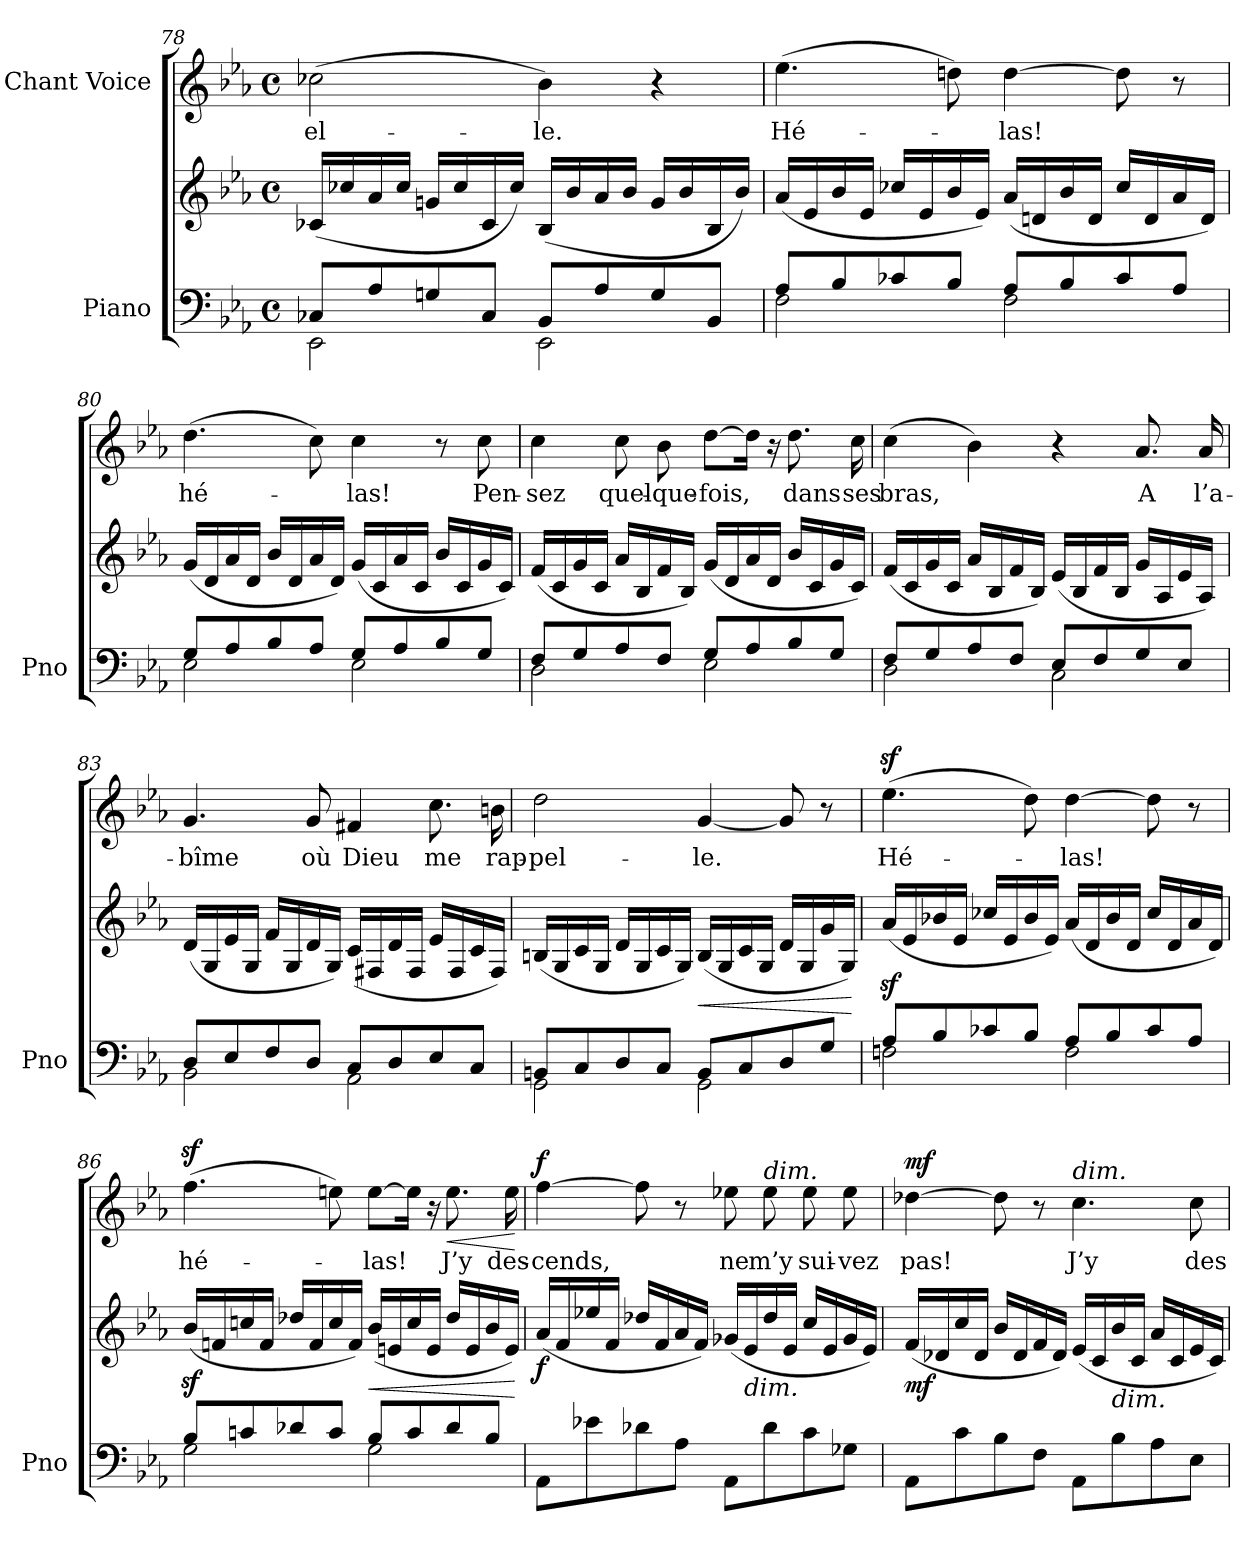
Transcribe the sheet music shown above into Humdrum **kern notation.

**kern	**kern	**dynam	**kern	**text	**dynam
*part2	*part2	*part2	*part1	*part1	*part1
*staff3	*staff2	*staff2/3	*staff1	*staff1	*staff1
*I"Piano	*	*	*I"Chant Voice	*	*
*I'Pno	*	*	*	*	*
*clefF4	*clefG2	*	*clefG2	*	*
*k[b-e-a-]	*k[b-e-a-]	*	*k[b-e-a-]	*	*
*M4/4	*M4/4	*	*M4/4	*	*
*met(c)	*met(c)	*	*met(c)	*	*
=78	=78	=78	=78	=78	=78
*^	*	*	*	*	*
!	!	!	!	!	!LO:LY:b	!
8C-X/L	2EE-\	(<16c-X/LL	.	(>2cc-X\	el-	.
.	.	16cc-X/	.	.	.	.
8A-/	.	16a-/	.	.	.	.
.	.	16cc-/JJ	.	.	.	.
8Gn/	.	16gn/LL	.	.	.	.
.	.	16cc-/	.	.	.	.
8C-/J	.	16c-/	.	.	.	.
.	.	16cc-/JJ)	.	.	.	.
!	!	!	!	!	!LO:LY:b	!
8BB-/L	2EE-\	(<16B-/LL	.	4b-\)	-le.	.
.	.	16b-/	.	.	.	.
8A-/	.	16a-/	.	.	.	.
.	.	16b-/JJ	.	.	.	.
8G/	.	16g/LL	.	4r	.	.
.	.	16b-/	.	.	.	.
8BB-/J	.	16B-/	.	.	.	.
.	.	16b-/JJ)	.	.	.	.
!!LO:LB:g=z
=79	=79	=79	=79	=79	=79	=79
!	!	!	!LO:DY:a	!	!LO:LY:b	!
!	!	!	!LO:DY:n=1:a	!	!	!LO:DY:a
!	!	!	!	!	!	!LO:DY:n=1:a
8A-/L	2F\	(<16a-/LL	other-dynamics pp	(>4.ee-\	Hé-	other-dynamics pp
.	.	16e-/	.	.	.	.
8B-/	.	16b-/	.	.	.	.
.	.	16e-/JJ	.	.	.	.
8c-X/	.	16cc-X/LL	.	.	.	.
.	.	16e-/	.	.	.	.
8B-/J	.	16b-/	.	8ddn\)	.	.
.	.	16e-/JJ)	.	.	.	.
!	!	!	!	!	!LO:LY:b	!
8A-/L	2F\	(<16a-/LL	.	[4dd\	-las!	.
.	.	16dn/	.	.	.	.
8B-/	.	16b-/	.	.	.	.
.	.	16d/JJ	.	.	.	.
8c-/	.	16cc-/LL	.	8dd\]	.	.
.	.	16d/	.	.	.	.
8A-/J	.	16a-/	.	8r	.	.
.	.	16d/JJ)	.	.	.	.
=80	=80	=80	=80	=80	=80	=80
!	!	!	!	!	!LO:LY:b	!
8G/L	2E-\	(<16g/LL	.	(>4.dd\	hé-	.
.	.	16d/	.	.	.	.
8A-/	.	16a-/	.	.	.	.
.	.	16d/JJ	.	.	.	.
8B-/	.	16b-/LL	.	.	.	.
.	.	16d/	.	.	.	.
8A-/J	.	16a-/	.	8cc\)	.	.
.	.	16d/JJ)	.	.	.	.
!	!	!	!	!	!LO:LY:b	!
8G/L	2E-\	(<16g/LL	.	4cc\	-las!	.
.	.	16c/	.	.	.	.
8A-/	.	16a-/	.	.	.	.
.	.	16c/JJ	.	.	.	.
8B-/	.	16b-/LL	.	8r	.	.
.	.	16c/	.	.	.	.
!	!	!	!	!	!LO:LY:b	!
8G/J	.	16g/	.	8cc\	Pen-	.
.	.	16c/JJ)	.	.	.	.
=81	=81	=81	=81	=81	=81	=81
!	!	!	!	!	!LO:LY:b	!
8F/L	2D\	(<16f/LL	.	4cc\	-sez	.
.	.	16c/	.	.	.	.
8G/	.	16g/	.	.	.	.
.	.	16c/JJ	.	.	.	.
!	!	!	!	!	!LO:LY:b	!
8A-/	.	16a-/LL	.	8cc\	quel-	.
.	.	16B-/	.	.	.	.
!	!	!	!	!	!LO:LY:b	!
8F/J	.	16f/	.	8b-\	-que-	.
.	.	16B-/JJ)	.	.	.	.
!	!	!	!	!	!LO:LY:b	!
8G/L	2E-\	(<16g/LL	.	[8dd\L	-fois,	.
.	.	16d/	.	.	.	.
8A-/	.	16a-/	.	16dd\Jk]	.	.
.	.	16d/JJ	.	16r	.	.
!	!	!	!	!	!LO:LY:b	!
8B-/	.	16b-/LL	.	8.dd\	dans	.
.	.	16c/	.	.	.	.
8G/J	.	16g/	.	.	.	.
!	!	!	!	!	!LO:LY:b	!
.	.	16c/JJ)	.	16cc\	ses	.
!!LO:LB:g=z
=82	=82	=82	=82	=82	=82	=82
!	!	!	!	!	!LO:LY:b	!
8F/L	2D\	(<16f/LL	.	(>4cc\	bras,	.
.	.	16c/	.	.	.	.
8G/	.	16g/	.	.	.	.
.	.	16c/JJ	.	.	.	.
8A-/	.	16a-/LL	.	4b-\)	.	.
.	.	16B-/	.	.	.	.
8F/J	.	16f/	.	.	.	.
.	.	16B-/JJ)	.	.	.	.
8E-/L	2C\	(<16e-/LL	.	4r	.	.
.	.	16B-/	.	.	.	.
8F/	.	16f/	.	.	.	.
.	.	16B-/JJ	.	.	.	.
!	!	!	!	!	!LO:LY:b	!
8G/	.	16g/LL	.	8.a-/	A	.
.	.	16A-/	.	.	.	.
8E-/J	.	16e-/	.	.	.	.
!	!	!	!	!	!LO:LY:b	!
.	.	16A-/JJ)	.	16a-/	l’a-	.
=83	=83	=83	=83	=83	=83	=83
!	!	!	!	!	!LO:LY:b	!
8D/L	2BB-\	(<16d/LL	.	4.g/	-bîme	.
.	.	16G/	.	.	.	.
8E-/	.	16e-/	.	.	.	.
.	.	16G/JJ	.	.	.	.
8F/	.	16f/LL	.	.	.	.
.	.	16G/	.	.	.	.
!	!	!	!	!	!LO:LY:b	!
8D/J	.	16d/	.	8g/	où	.
.	.	16G/JJ)	.	.	.	.
!	!	!	!	!	!LO:LY:b	!
8C/L	2AA-\	(<16c/LL	.	4f#X/	Dieu	.
.	.	16F#X/	.	.	.	.
8D/	.	16d/	.	.	.	.
.	.	16F#/JJ	.	.	.	.
!	!	!	!	!	!LO:LY:b	!
8E-/	.	16e-/LL	.	8.cc\	me	.
.	.	16F#/	.	.	.	.
8C/J	.	16c/	.	.	.	.
!	!	!	!	!	!LO:LY:b	!
.	.	16F#/JJ)	.	16bn\	rap-	.
=84	=84	=84	=84	=84	=84	=84
!	!	!	!	!	!LO:LY:b	!
8BBn/L	2GG\	(<16Bn/LL	.	2dd\	-pel-	.
.	.	16G/	.	.	.	.
8C/	.	16c/	.	.	.	.
.	.	16G/JJ	.	.	.	.
8D/	.	16d/LL	.	.	.	.
.	.	16G/	.	.	.	.
8C/J	.	16c/	.	.	.	.
.	.	16G/JJ)	.	.	.	.
!	!	!	!LO:HP:b	!	!LO:LY:b	!
8BB/L	2GG\	(<16B/LL	<	[4g/	-le.	.
.	.	16G/	.	.	.	.
8C/	.	16c/	.	.	.	.
.	.	16G/JJ	.	.	.	.
8D/	.	16d/LL	.	8g/]	.	.
.	.	16G/	.	.	.	.
8G/J	.	16g/	.	8r	.	.
.	.	16G/JJ)	.	.	.	.
*v	*v	*	*	*	*	*
.	.	[	.	.	.
!!LO:PB:g=z
=85	=85	=85	=85	=85	=85
*^	*	*	*	*	*
!	!	!	!LO:DY:b	!	!LO:LY:b	!LO:DY:a
8A-/L	2Fn\	(<16a-z</LL	other-dynamics	(>4.ee-z>\	Hé-	other-dynamics
.	.	16e-/	.	.	.	.
8B-/	.	16b-X/	.	.	.	.
.	.	16e-/JJ	.	.	.	.
8c-X/	.	16cc-X/LL	.	.	.	.
.	.	16e-/	.	.	.	.
8B-/J	.	16b-/	.	8dd\)	.	.
.	.	16e-/JJ)	.	.	.	.
!	!	!	!	!	!LO:LY:b	!
8A-/L	2F\	(<16a-/LL	.	[4dd\	-las!	.
.	.	16d/	.	.	.	.
8B-/	.	16b-/	.	.	.	.
.	.	16d/JJ	.	.	.	.
8c-/	.	16cc-/LL	.	8dd\]	.	.
.	.	16d/	.	.	.	.
8A-/J	.	16a-/	.	8r	.	.
.	.	16d/JJ)	.	.	.	.
=86	=86	=86	=86	=86	=86	=86
!	!	!	!LO:DY:b	!	!LO:LY:b	!LO:DY:a
8B-/L	2G\	(<16b-z</LL	other-dynamics	(>4.ffz>\	hé-	other-dynamics
.	.	16fn/	.	.	.	.
8cn/	.	16ccn/	.	.	.	.
.	.	16f/JJ	.	.	.	.
8d-X/	.	16dd-X/LL	.	.	.	.
.	.	16f/	.	.	.	.
8c/J	.	16cc/	.	8een\)	.	.
.	.	16f/JJ)	.	.	.	.
!	!	!	!LO:HP:b	!	!LO:LY:b	!
8B-/L	2G\	(<16b-/LL	<	[8ee\L	-las!	.
.	.	16en/	.	.	.	.
8c/	.	16cc/	.	16ee\Jk]	.	.
.	.	16e/JJ	.	16r	.	.
!	!	!	!	!	!LO:LY:b	!LO:HP:b
8d-/	.	16dd-/LL	.	8.ee\	J’y	<
.	.	16e/	.	.	.	.
8B-/J	.	16b-/	.	.	.	.
!	!	!	!	!	!LO:LY:b	!
.	.	16e/JJ)	.	16ee\	des-	.
*v	*v	*	*	*	*	*
.	.	[	.	.	[
=87	=87	=87	=87	=87	=87
!	!	!LO:DY:b	!	!LO:LY:b	!LO:DY:a
8AA-\L	(<16a-/LL	f	[4ff\	-cends,	f
.	16f/	.	.	.	.
8e-X\	16ee-X/	.	.	.	.
.	16f/JJ	.	.	.	.
8d-X\	16dd-X/LL	.	8ff\]	.	.
.	16f/	.	.	.	.
8A-\J	16a-/	.	8r	.	.
.	16f/JJ)	.	.	.	.
!	!	!	!	!LO:LY:b	!
8AA-\L	(<16g-X/LL	.	8ee-X\	ne	.
!	!LO:TX:b:i:t=dim.	!	!	!	!
.	16e-/	.	.	.	.
!	!	!	!LO:TX:a:i:t=dim.	!	!
!	!	!	!	!LO:LY:b	!
8d-\	16dd-/	.	8ee-\	m’y	.
.	16e-/JJ	.	.	.	.
!	!	!	!	!LO:LY:b	!
8c\	16cc/LL	.	8ee-\	sui-	.
.	16e-/	.	.	.	.
!	!	!	!	!LO:LY:b	!
8G-X\J	16g-/	.	8ee-\	-vez	.
.	16e-/JJ)	.	.	.	.
!!LO:LB:g=z
=88	=88	=88	=88	=88	=88
!	!	!LO:DY:b	!	!LO:LY:b	!LO:DY:a
8AA-\L	(<16f/LL	mf	[4dd-X\	pas!	mf
.	16d-X/	.	.	.	.
8c\	16cc/	.	.	.	.
.	16d-/JJ	.	.	.	.
8B-\	16b-/LL	.	8dd-\]	.	.
.	16d-/	.	.	.	.
8F\J	16f/	.	8r	.	.
.	16d-/JJ)	.	.	.	.
!	!	!	!LO:TX:a:i:t=dim.	!	!
!	!	!	!	!LO:LY:b	!
8AA-\L	(<16e-/LL	.	4.cc\	J’y	.
.	16c/	.	.	.	.
!	!LO:TX:b:i:t=dim.	!	!	!	!
8B-\	16b-/	.	.	.	.
.	16c/JJ	.	.	.	.
8A-\	16a-/LL	.	.	.	.
.	16c/	.	.	.	.
!	!	!	!	!LO:LY:b	!
8E-\J	16e-/	.	8cc\	des-	.
.	16c/JJ)	.	.	.	.
=	=	=	=	=	=
*-	*-	*-	*-	*-	*-
